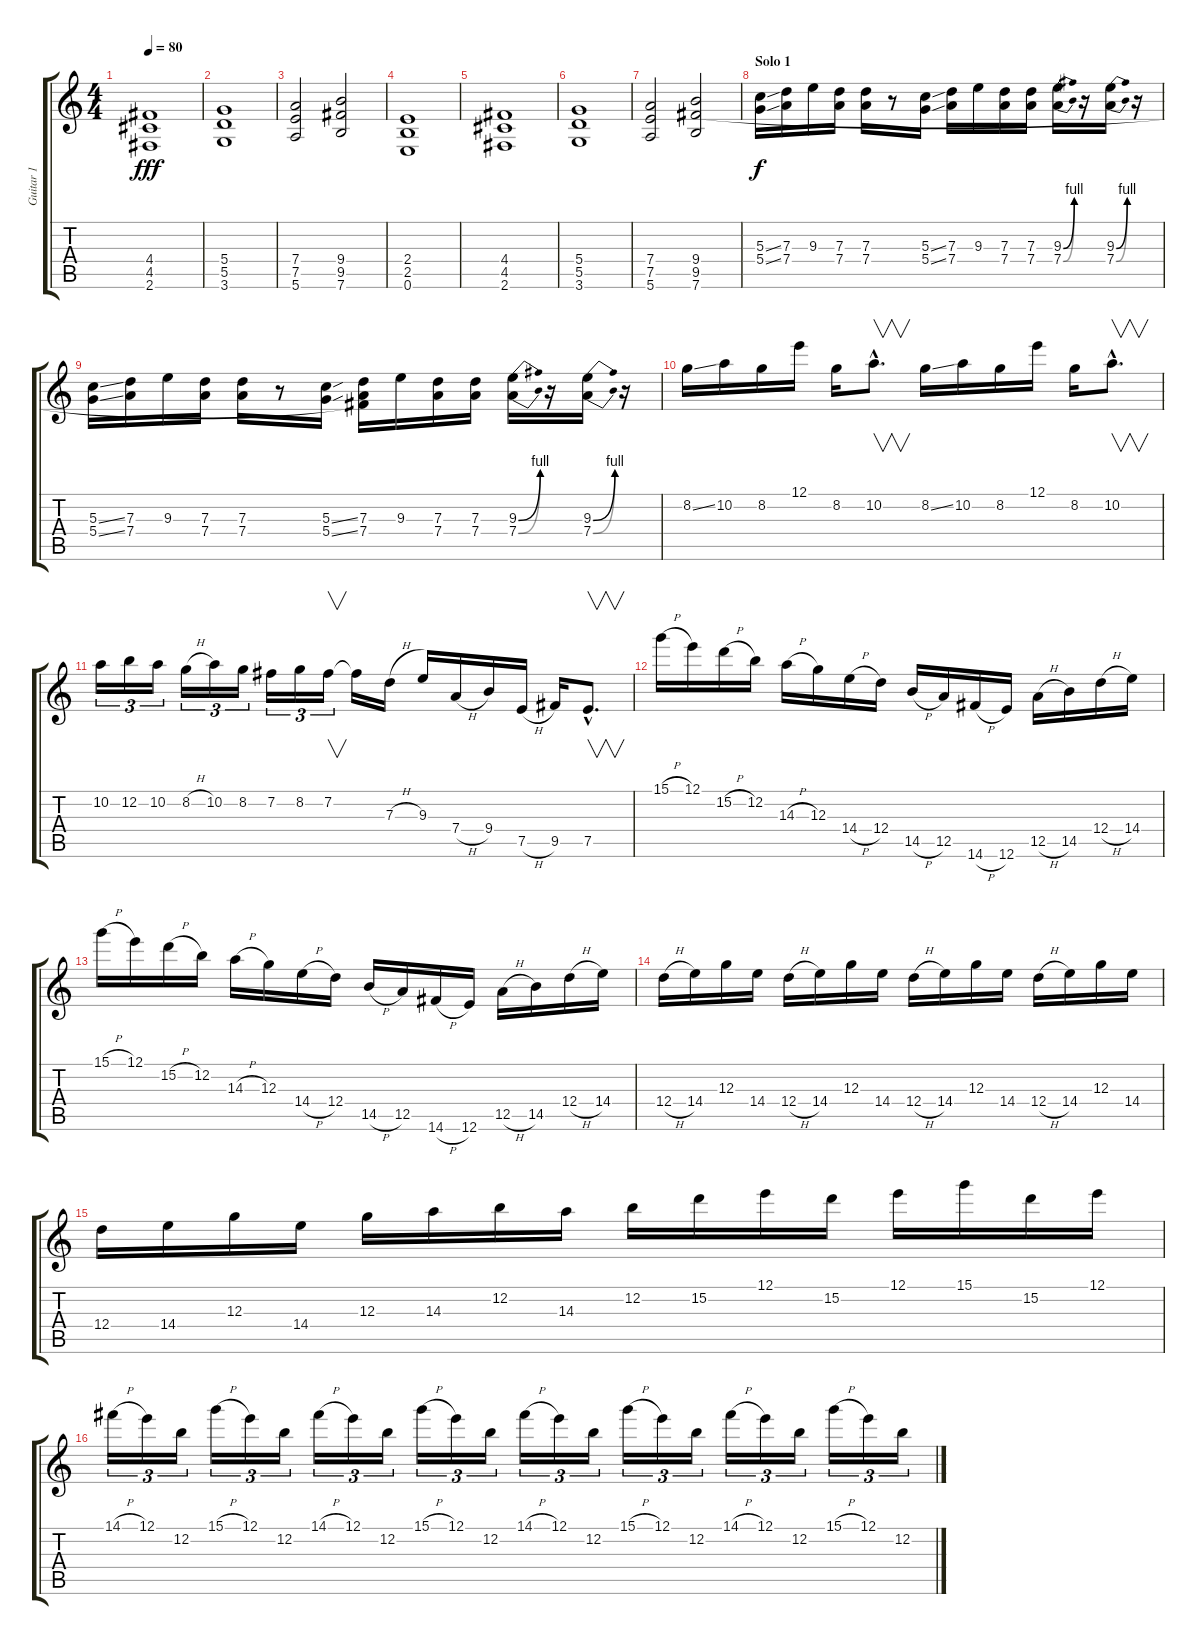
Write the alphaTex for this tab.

\track ("Guitar 1" "Guitar 1") {instrument distortionguitar}
\staff {score tabs}
\tuning (E4 B3 G3 D3 A2 E2) {hide}
\ts (4 4)
\tempo 80
\clef g2
\ks c
(4.4 4.5 2.6).1{dy fff} |
(5.4 5.5 3.6).1 |
(7.4 7.5 5.6).2 (9.4 9.5 7.6).2 |
(2.4 2.5 0.6).1 |
(4.4 4.5 2.6).1 |
(5.4 5.5 3.6).1 |
(7.4 7.5 5.6).2 (9.4 9.5 7.6).2 |
\section ("" "Solo 1")
(5.3{ss} 5.4{ss}).16{dy f volume 16 instrument distortionguitar} (7.3 7.4).16 9.3.16 (7.3 7.4).16 (7.3 7.4).16 r.8 (5.3{ss} 5.4{ss}).16 (7.3 7.4).16 9.3.16 (7.3 7.4).16 (7.3 7.4).16 (9.3{be (bend 0 0 60 4)} 7.4{be (bend 0 0 60 4)}).16 r.16 (9.3{be (bend 0 0 60 4)} 7.4{be (bend 0 0 60 4)}).16 r.16 |
(5.3{ss} 5.4{ss}).16 (7.3 7.4).16 9.3.16 (7.3 7.4).16 (7.3 7.4).16 r.8 (5.3{ss} 5.4{ss}).16 (7.3 7.4 9.5{t}).16 9.3.16 (7.3 7.4).16 (7.3 7.4).16 (9.3{be (bend 0 0 60 4)} 7.4{be (bend 0 0 60 4)}).16 r.16 (9.3{be (bend 0 0 60 4)} 7.4{be (bend 0 0 60 4)}).16 r.16 |
8.2{ss}.16 10.2.16 8.2.16 12.1.16 8.2.16 10.2{hac}.8{v d} 8.2{ss}.16 10.2.16 8.2.16 12.1.16 8.2.16 10.2{hac}.8{v d} |
10.2.16{tu (3 2)} 12.2.16{tu (3 2)} 10.2.16{tu (3 2)} 8.2{h}.16{tu (3 2)} 10.2.16{tu (3 2)} 8.2.16{tu (3 2)} 7.2.16{tu (3 2)} 8.2.16{tu (3 2)} 7.2.16{v tu (3 2)} 7.2{t}.16 7.3{h}.16 9.3.16 7.4{h}.16 9.4.16 7.5{h}.16 9.5.16 7.5{hac}.8{v d} |
15.1{h}.16 12.1.16 15.2{h}.16 12.2.16 14.3{h}.16 12.3.16 14.4{h}.16 12.4.16 14.5{h}.16 12.5.16 14.6{h}.16 12.6.16 12.5{h}.16 14.5.16 12.4{h}.16 14.4.16 |
15.1{h}.16 12.1.16 15.2{h}.16 12.2.16 14.3{h}.16 12.3.16 14.4{h}.16 12.4.16 14.5{h}.16 12.5.16 14.6{h}.16 12.6.16 12.5{h}.16 14.5.16 12.4{h}.16 14.4.16 |
12.4{h}.16 14.4.16 12.3.16 14.4.16 12.4{h}.16 14.4.16 12.3.16 14.4.16 12.4{h}.16 14.4.16 12.3.16 14.4.16 12.4{h}.16 14.4.16 12.3.16 14.4.16 |
12.4.16 14.4.16 12.3.16 14.4.16 12.3.16 14.3.16 12.2.16 14.3.16 12.2.16 15.2.16 12.1.16 15.2.16 12.1.16 15.1.16 15.2.16 12.1.16 |
14.1{h}.16{tu (3 2)} 12.1.16{tu (3 2)} 12.2.16{tu (3 2)} 15.1{h}.16{tu (3 2)} 12.1.16{tu (3 2)} 12.2.16{tu (3 2)} 14.1{h}.16{tu (3 2)} 12.1.16{tu (3 2)} 12.2.16{tu (3 2)} 15.1{h}.16{tu (3 2)} 12.1.16{tu (3 2)} 12.2.16{tu (3 2)} 14.1{h}.16{tu (3 2)} 12.1.16{tu (3 2)} 12.2.16{tu (3 2)} 15.1{h}.16{tu (3 2)} 12.1.16{tu (3 2)} 12.2.16{tu (3 2)} 14.1{h}.16{tu (3 2)} 12.1.16{tu (3 2)} 12.2.16{tu (3 2)} 15.1{h}.16{tu (3 2)} 12.1.16{tu (3 2)} 12.2.16{tu (3 2)}
